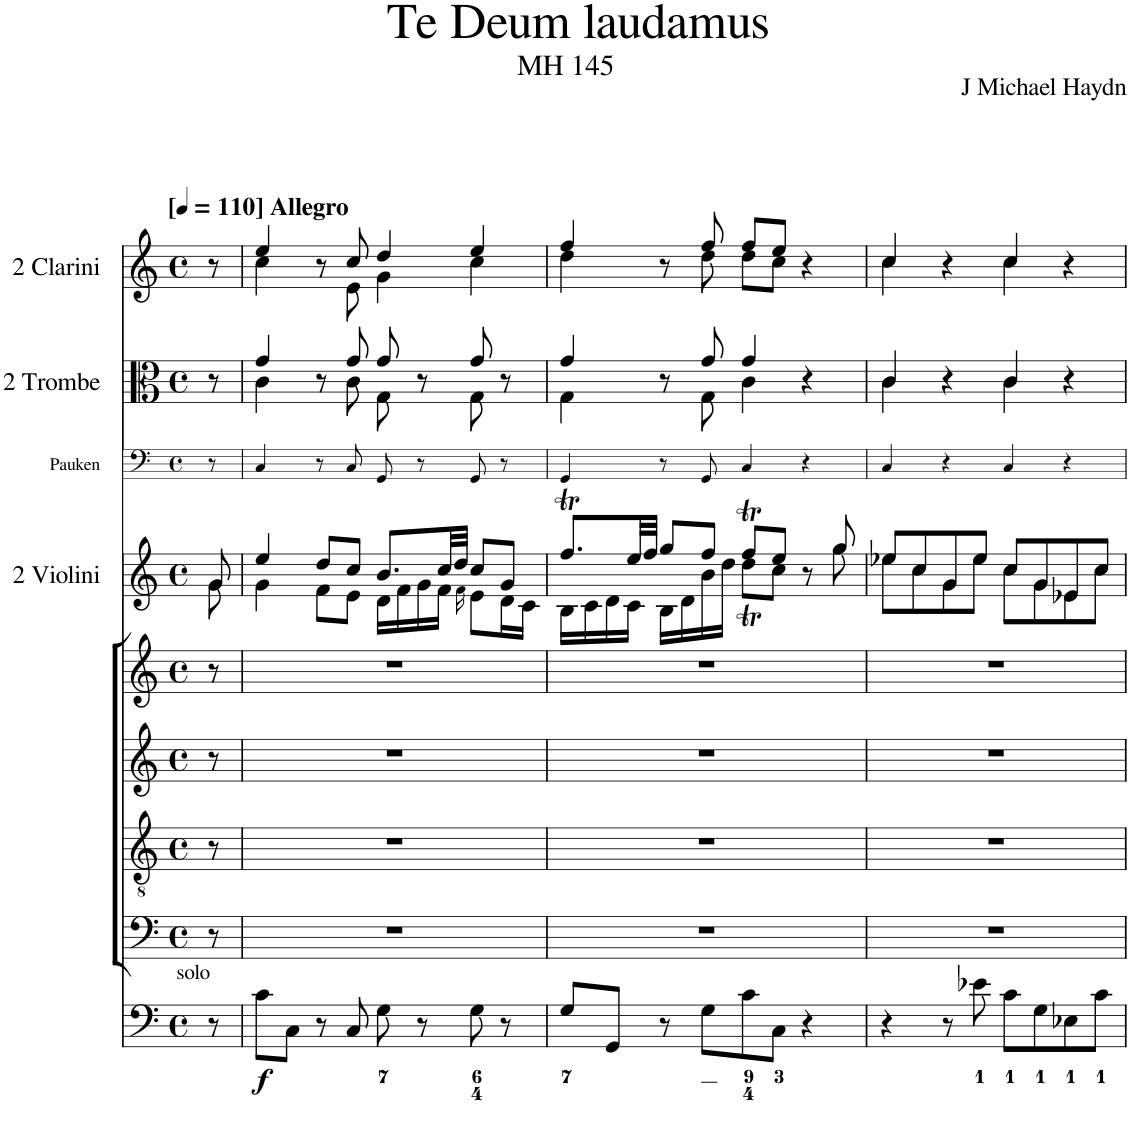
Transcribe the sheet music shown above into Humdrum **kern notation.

**kern	**dynam	**kern	**kern	**kern	**kern	**kern	**kern	**kern	**kern	**kern	**kern
*part11	*part11	*part10	*part9	*part8	*part7	*part6	*part5	*part4	*part3	*part2	*part1
*staff11	*staff11	*staff10	*staff9	*staff8	*staff7	*staff6	*staff5	*staff4	*staff3	*staff2	*staff1
*I"Organ	*	*I"Voice	*I"Tenor	*I"Alto	*I"Voice	*I"Violin	*I"Violin	*I"2 Violini	*I"Pauken	*I"2 Trombe	*I"2 Clarini
*	*	*	*	*	*	*I'Vln.	*I'Vln	*I'V	*I'P	*I'T	*I'C
*	*	*	*	*	*	*stria5	*stria5	*	*stria5	*	*
*clefF4	*	*clefF4	*clefGv2	*clefG2	*clefG2	*clefG2	*clefG2	*clefG2	*clefF4	*clefC3	*clefG2
*k[]	*	*k[]	*k[]	*k[]	*k[]	*k[]	*k[]	*k[]	*k[]	*k[]	*k[]
*M4/4	*	*M4/4	*M4/4	*M4/4	*M4/4	*M4/4	*M4/4	*M4/4	*M4/4	*M4/4	*M4/4
*met(c)	*	*met(c)	*met(c)	*met(c)	*met(c)	*met(c)	*met(c)	*met(c)	*met(c)	*met(c)	*met(c)
*MM110	*	*MM110	*MM110	*MM110	*MM110	*MM110	*MM110	*MM110	*MM110	*MM110	*MM110
=1	=1	=1	=1	=1	=1	=1	=1	=1	=1	=1	=1
*	*	*	*	*	*	*	*	*^	*	*	*
!	!	!	!	!	!	!	!	!	!	!	!	!LO:TX:a:B:t=[
!	!	!	!	!	!	!	!	!	!	!	!	!LO:TX:a:B:t=] Allegro
8r	.	8r	8r	8r	8r	8g	8g	8g/	8g\	8r	8r	8r
=2	=2	=2	=2	=2	=2	=2	=2	=2	=2	=2	=2	=2
*	*	*	*	*	*	*	*	*	*	*	*^	*^
!LO:TX:a:t=solo	!	!	!	!	!	!	!	!	!	!	!	!	!	!
!	!LO:DY:b	!	!	!	!	!	!	!	!	!	!	!	!	!
8c\L	f	1r	1r	1r	1r	4g	4ee	4ee/	4g\	4C/	4g/	4c\	4ee/	4cc\
8C\J	.	.	.	.	.	.	.	.	.	.	.	.	.	.
8r	.	.	.	.	.	8f/L	8dd\L	8dd/L	8f\L	8r	8r	8ryy	8r	8ryy
8C/	.	.	.	.	.	8e/J	8cc\J	8cc/J	8e\J	8C/	8g/	8c\L	8cc/	8e\
8G\	.	.	.	.	.	16d/LL	8.b\L	8.b/L	16d\LL	8GG/	8g/	8G\J	4dd/	4g\
.	.	.	.	.	.	16f/J	.	.	16f\	.	.	.	.	.
8r	.	.	.	.	.	16g/L	.	.	16g\	8r	8r	8ryy	.	.
.	.	.	.	.	.	16f/JJ	32cc\LL	32cc/LL	16f\JJ	.	.	.	.	.
.	.	.	.	.	.	.	32dd\JJJ	32dd/JJJ	.	.	.	.	.	.
.	.	.	.	.	.	16qf	.	.	16qf\	.	.	.	.	.
8G\	.	.	.	.	.	8e/L	8cc/L	8cc/L	8e\L	8GG/	8g/	8G\J	4ee/	4cc\
8r	.	.	.	.	.	16d/L	8g/J	8g/J	16d\L	8r	8r	8ryy	.	.
.	.	.	.	.	.	16c/JJ	.	.	16c\JJ	.	.	.	.	.
=3	=3	=3	=3	=3	=3	=3	=3	=3	=3	=3	=3	=3	=3	=3
8G/L	.	1r	1r	1r	1r	16B/LL	8.ffT\L	8.ffT/L	16B\LL	4GG/	4g/	4G\	4ff/	4dd\
.	.	.	.	.	.	16c/J	.	.	16c\	.	.	.	.	.
8GG/J	.	.	.	.	.	16d/L	.	.	16d\	.	.	.	.	.
.	.	.	.	.	.	16c/JJ	32ee\LL	32ee/LL	16c\JJ	.	.	.	.	.
.	.	.	.	.	.	.	32ff\JJJ	32ff/JJJ	.	.	.	.	.	.
8r	.	.	.	.	.	16B/LL	8gg\L	8gg/L	16B\LL	8r	8r	8ryy	8r	8ryy
.	.	.	.	.	.	16d/J	.	.	16d\	.	.	.	.	.
8G\L	.	.	.	.	.	16b/L	8ff\J	8ff/J	16b\	8GG/	8g/	8G\	8ff/	8dd\
.	.	.	.	.	.	16dd/JJ	.	.	16dd\JJ	.	.	.	.	.
8c\	.	.	.	.	.	8ddT\L	8ffT\L	8ffT/L	8ddT\L	4C/	4g/	4c\	8ff/L	8dd\L
8C\J	.	.	.	.	.	8cc\J	8ee\J	8ee/J	8cc\J	.	.	.	8ee/J	8cc\J
4r	.	.	.	.	.	8r	8r	8r	8ryy	4r	4r	4ryy	4r	4ryy
.	.	.	.	.	.	8gg	8gg	8gg/	8gg\	.	.	.	.	.
=4	=4	=4	=4	=4	=4	=4	=4	=4	=4	=4	=4	=4	=4	=4
4r	.	1r	1r	1r	1r	8ee-X\L	8ee-X\L	8ee-X/L	8ee-\L	4C/	4c/	4c\	4cc/	4cc\
.	.	.	.	.	.	8cc\J	8cc\J	8cc/	8cc\	.	.	.	.	.
8r	.	.	.	.	.	8g\L	8g\L	8g/	8g\	4r	4r	4ryy	4r	4ryy
8e-X\	.	.	.	.	.	8ee-\J	8ee-\J	8ee-/J	8ee-\J	.	.	.	.	.
8c\L	.	.	.	.	.	8cc/L	8cc/L	8cc/L	8cc\L	4C/	4c/	4c\	4cc/	4cc\
8G\	.	.	.	.	.	8g/J	8g/J	8g/	8g\	.	.	.	.	.
8E-X\	.	.	.	.	.	8e-X/L	8e-X/L	8e-X/	8e-\	4r	4r	4ryy	4r	4ryy
8c\J	.	.	.	.	.	8cc/J	8cc/J	8cc/J	8cc\J	.	.	.	.	.
*	*	*	*	*	*	*	*	*	*	*	*v	*v	*	*
*	*	*	*	*	*	*	*	*v	*v	*	*	*v	*v
=	=	=	=	=	=	=	=	=	=	=	=
*-	*-	*-	*-	*-	*-	*-	*-	*-	*-	*-	*-
